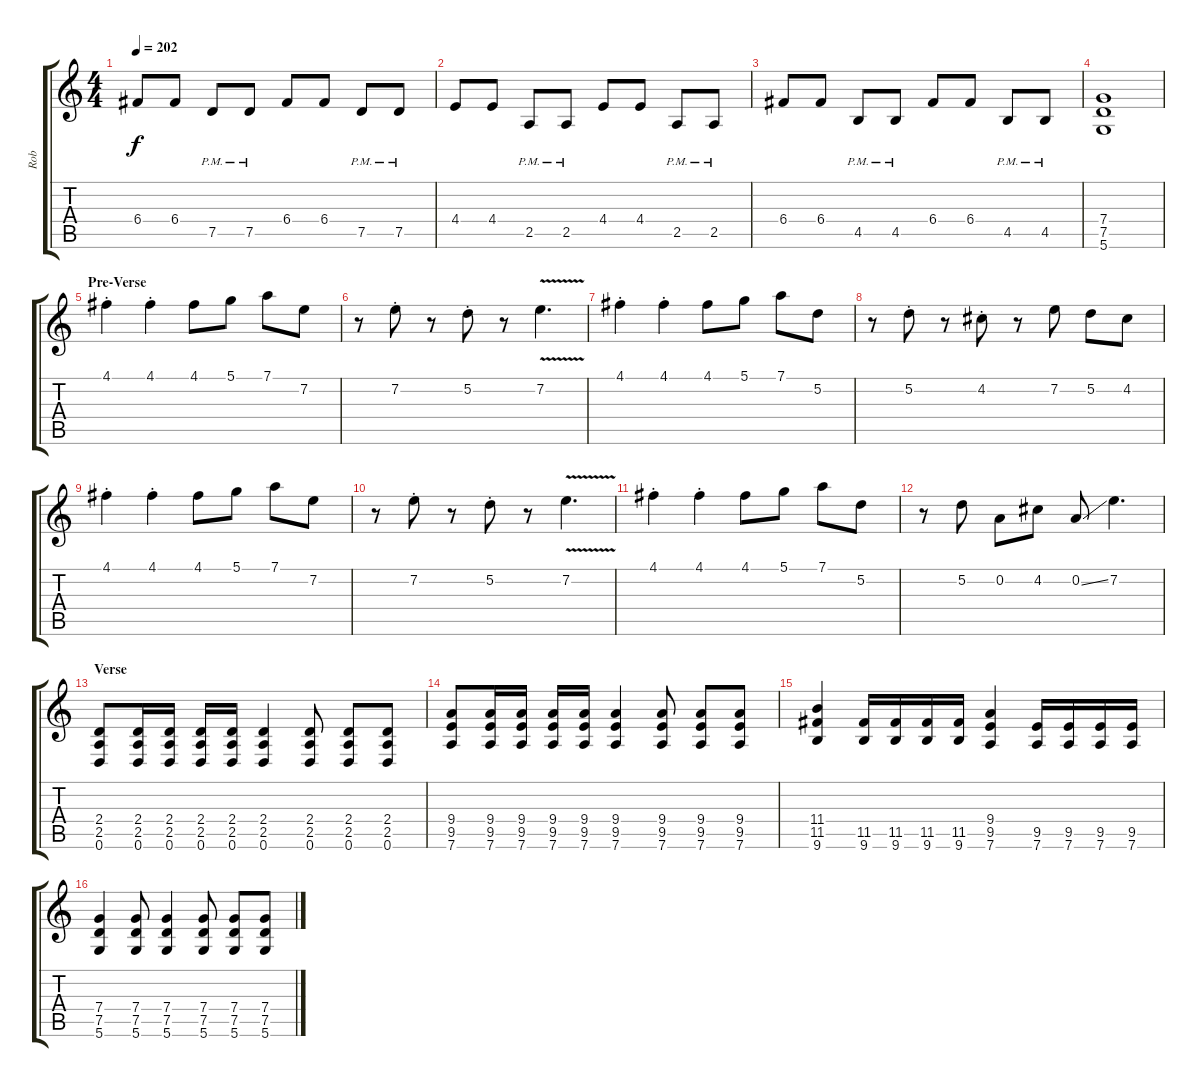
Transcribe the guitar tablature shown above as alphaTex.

\track ("Rob" "Rob") {instrument distortionguitar}
\staff {score tabs}
\tuning (D4 A3 F3 C3 G2 D2) {hide}
\ts (4 4)
\tempo 202
\clef g2
\ks c
6.4.8{dy f} 6.4.8 7.5{pm}.8 7.5{pm}.8 6.4.8 6.4.8 7.5{pm}.8 7.5{pm}.8 |
4.4.8 4.4.8 2.5{pm}.8 2.5{pm}.8 4.4.8 4.4.8 2.5{pm}.8 2.5{pm}.8 |
6.4.8 6.4.8 4.5{pm}.8 4.5{pm}.8 6.4.8 6.4.8 4.5{pm}.8 4.5{pm}.8 |
(7.4 7.5 5.6).1 |
\section ("" "Pre-Verse")
4.1{st}.4 4.1{st}.4 4.1.8 5.1.8 7.1.8 7.2.8 |
r.8 7.2{st}.8 r.8 5.2{st}.8 r.8 7.2{v}.4{d} |
4.1{st}.4 4.1{st}.4 4.1.8 5.1.8 7.1.8 5.2.8 |
r.8 5.2{st}.8 r.8 4.2{st}.8 r.8 7.2.8 5.2.8 4.2.8 |
4.1{st}.4 4.1{st}.4 4.1.8 5.1.8 7.1.8 7.2.8 |
r.8 7.2{st}.8 r.8 5.2{st}.8 r.8 7.2{v}.4{d} |
4.1{st}.4 4.1{st}.4 4.1.8 5.1.8 7.1.8 5.2.8 |
r.8 5.2.8 0.2.8 4.2.8 0.2{ss}.8 7.2.4{d} |
\section ("" "Verse")
(2.4 2.5 0.6).8 (2.4 2.5 0.6).16 (2.4 2.5 0.6).16 (2.4 2.5 0.6).16 (2.4 2.5 0.6).16 (2.4 2.5 0.6).4 (2.4 2.5 0.6).8 (2.4 2.5 0.6).8 (2.4 2.5 0.6).8 |
(9.4 9.5 7.6).8 (9.4 9.5 7.6).16 (9.4 9.5 7.6).16 (9.4 9.5 7.6).16 (9.4 9.5 7.6).16 (9.4 9.5 7.6).4 (9.4 9.5 7.6).8 (9.4 9.5 7.6).8 (9.4 9.5 7.6).8 |
(11.4 11.5 9.6).4 (11.5 9.6).16 (11.5 9.6).16 (11.5 9.6).16 (11.5 9.6).16 (9.4 9.5 7.6).4 (9.5 7.6).16 (9.5 7.6).16 (9.5 7.6).16 (9.5 7.6).16 |
(7.4 7.5 5.6).4 (7.4 7.5 5.6).8 (7.4 7.5 5.6).4 (7.4 7.5 5.6).8 (7.4 7.5 5.6).8 (7.4 7.5 5.6).8
